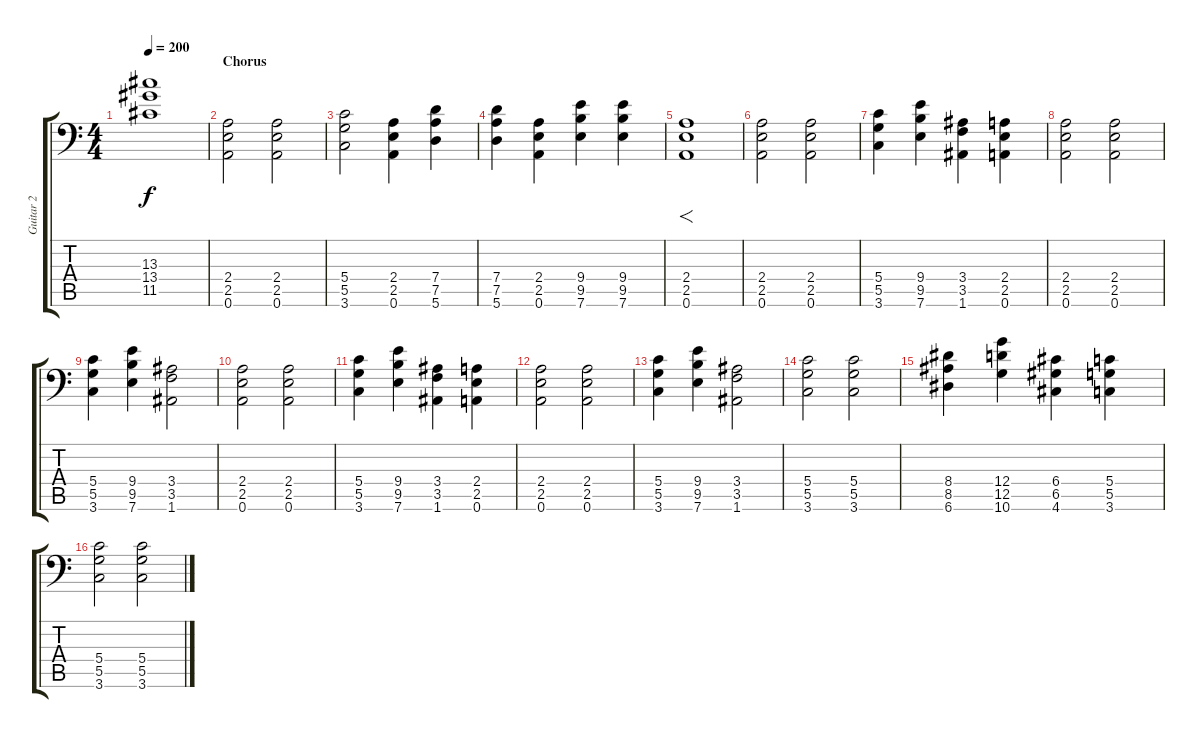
\track ("Guitar 2" "Guitar 2") {instrument distortionguitar}
\staff {score tabs}
\tuning (A3 E3 C3 G2 D2 A1) {hide}
\ts (4 4)
\tempo 200
\clef f4
\ks c
(13.3{t} 13.4{t} 11.5{t}).1{dy f} |
\section ("" "Chorus")
(2.4 2.5 0.6).2 (2.4 2.5 0.6).2 |
(5.4 5.5 3.6).2 (2.4 2.5 0.6).4 (7.4 7.5 5.6).4 |
(7.4 7.5 5.6).4 (2.4 2.5 0.6).4 (9.4 9.5 7.6).4 (9.4 9.5 7.6).4 |
(2.4 2.5 0.6).1{f} |
(2.4 2.5 0.6).2 (2.4 2.5 0.6).2 |
(5.4 5.5 3.6).4 (9.4 9.5 7.6).4 (3.4 3.5 1.6).4 (2.4 2.5 0.6).4 |
(2.4 2.5 0.6).2 (2.4 2.5 0.6).2 |
(5.4 5.5 3.6).4 (9.4 9.5 7.6).4 (3.4 3.5 1.6).2 |
(2.4 2.5 0.6).2 (2.4 2.5 0.6).2 |
(5.4 5.5 3.6).4 (9.4 9.5 7.6).4 (3.4 3.5 1.6).4 (2.4 2.5 0.6).4 |
(2.4 2.5 0.6).2 (2.4 2.5 0.6).2 |
(5.4 5.5 3.6).4 (9.4 9.5 7.6).4 (3.4 3.5 1.6).2 |
(5.4 5.5 3.6).2 (5.4 5.5 3.6).2 |
(8.4 8.5 6.6).4 (12.4 12.5 10.6).4 (6.4 6.5 4.6).4 (5.4 5.5 3.6).4 |
(5.4 5.5 3.6).2 (5.4 5.5 3.6).2
